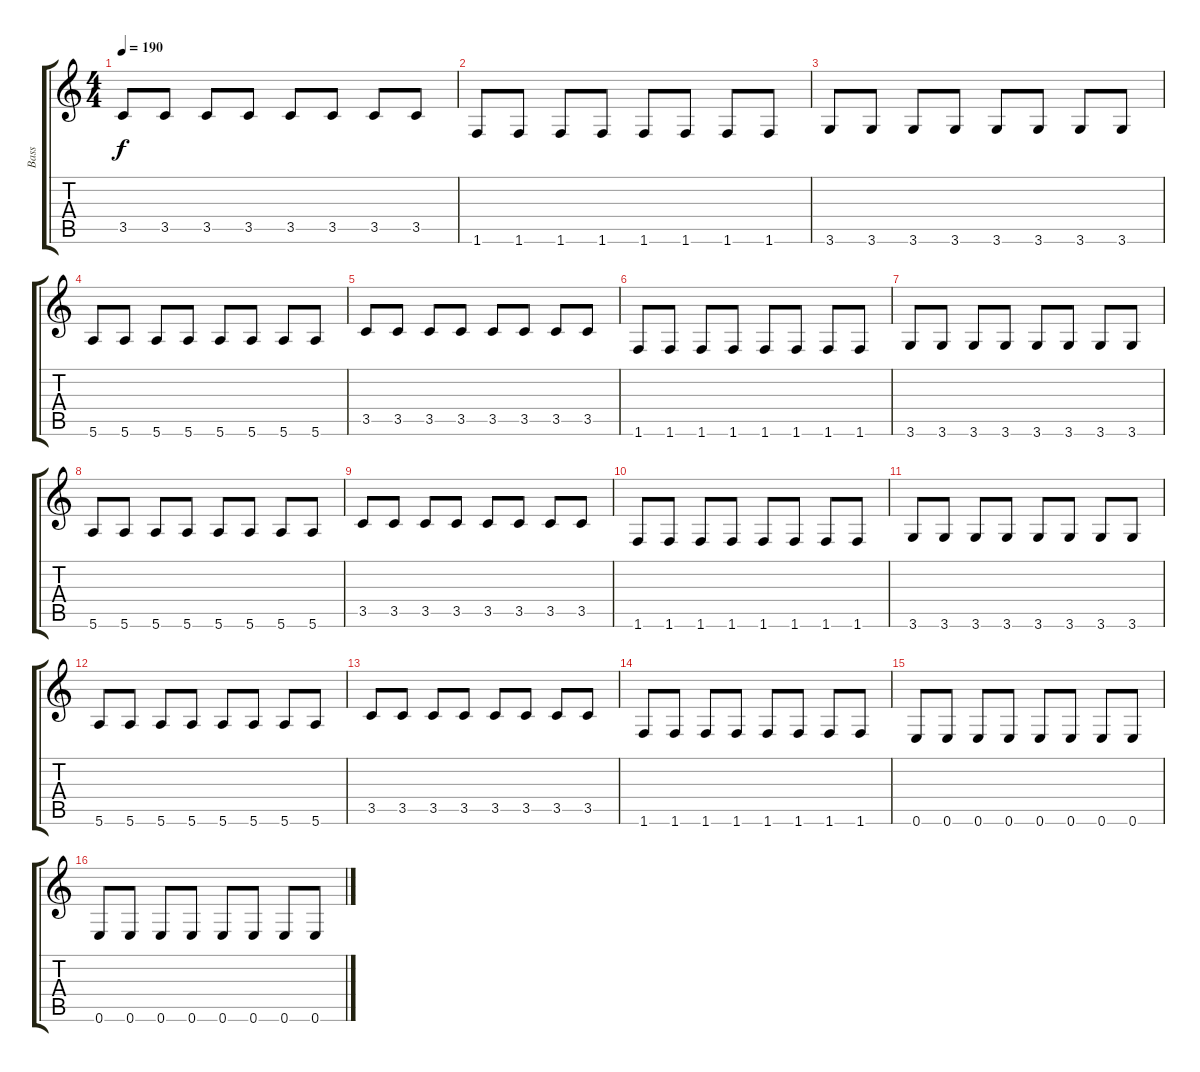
\track ("Bass" "Bass") {instrument electricbasspick}
\staff {score tabs}
\tuning (E4 B3 G3 D3 A2 E2) {hide}
\ts (4 4)
\tempo 190
\clef g2
\ks c
3.5.8{dy f} 3.5.8 3.5.8 3.5.8 3.5.8 3.5.8 3.5.8 3.5.8 |
1.6.8 1.6.8 1.6.8 1.6.8 1.6.8 1.6.8 1.6.8 1.6.8 |
3.6.8 3.6.8 3.6.8 3.6.8 3.6.8 3.6.8 3.6.8 3.6.8 |
5.6.8 5.6.8 5.6.8 5.6.8 5.6.8 5.6.8 5.6.8 5.6.8 |
3.5.8 3.5.8 3.5.8 3.5.8 3.5.8 3.5.8 3.5.8 3.5.8 |
1.6.8 1.6.8 1.6.8 1.6.8 1.6.8 1.6.8 1.6.8 1.6.8 |
3.6.8 3.6.8 3.6.8 3.6.8 3.6.8 3.6.8 3.6.8 3.6.8 |
5.6.8 5.6.8 5.6.8 5.6.8 5.6.8 5.6.8 5.6.8 5.6.8 |
3.5.8 3.5.8 3.5.8 3.5.8 3.5.8 3.5.8 3.5.8 3.5.8 |
1.6.8 1.6.8 1.6.8 1.6.8 1.6.8 1.6.8 1.6.8 1.6.8 |
3.6.8 3.6.8 3.6.8 3.6.8 3.6.8 3.6.8 3.6.8 3.6.8 |
5.6.8 5.6.8 5.6.8 5.6.8 5.6.8 5.6.8 5.6.8 5.6.8 |
3.5.8 3.5.8 3.5.8 3.5.8 3.5.8 3.5.8 3.5.8 3.5.8 |
1.6.8 1.6.8 1.6.8 1.6.8 1.6.8 1.6.8 1.6.8 1.6.8 |
0.6.8 0.6.8 0.6.8 0.6.8 0.6.8 0.6.8 0.6.8 0.6.8 |
0.6.8 0.6.8 0.6.8 0.6.8 0.6.8 0.6.8 0.6.8 0.6.8
